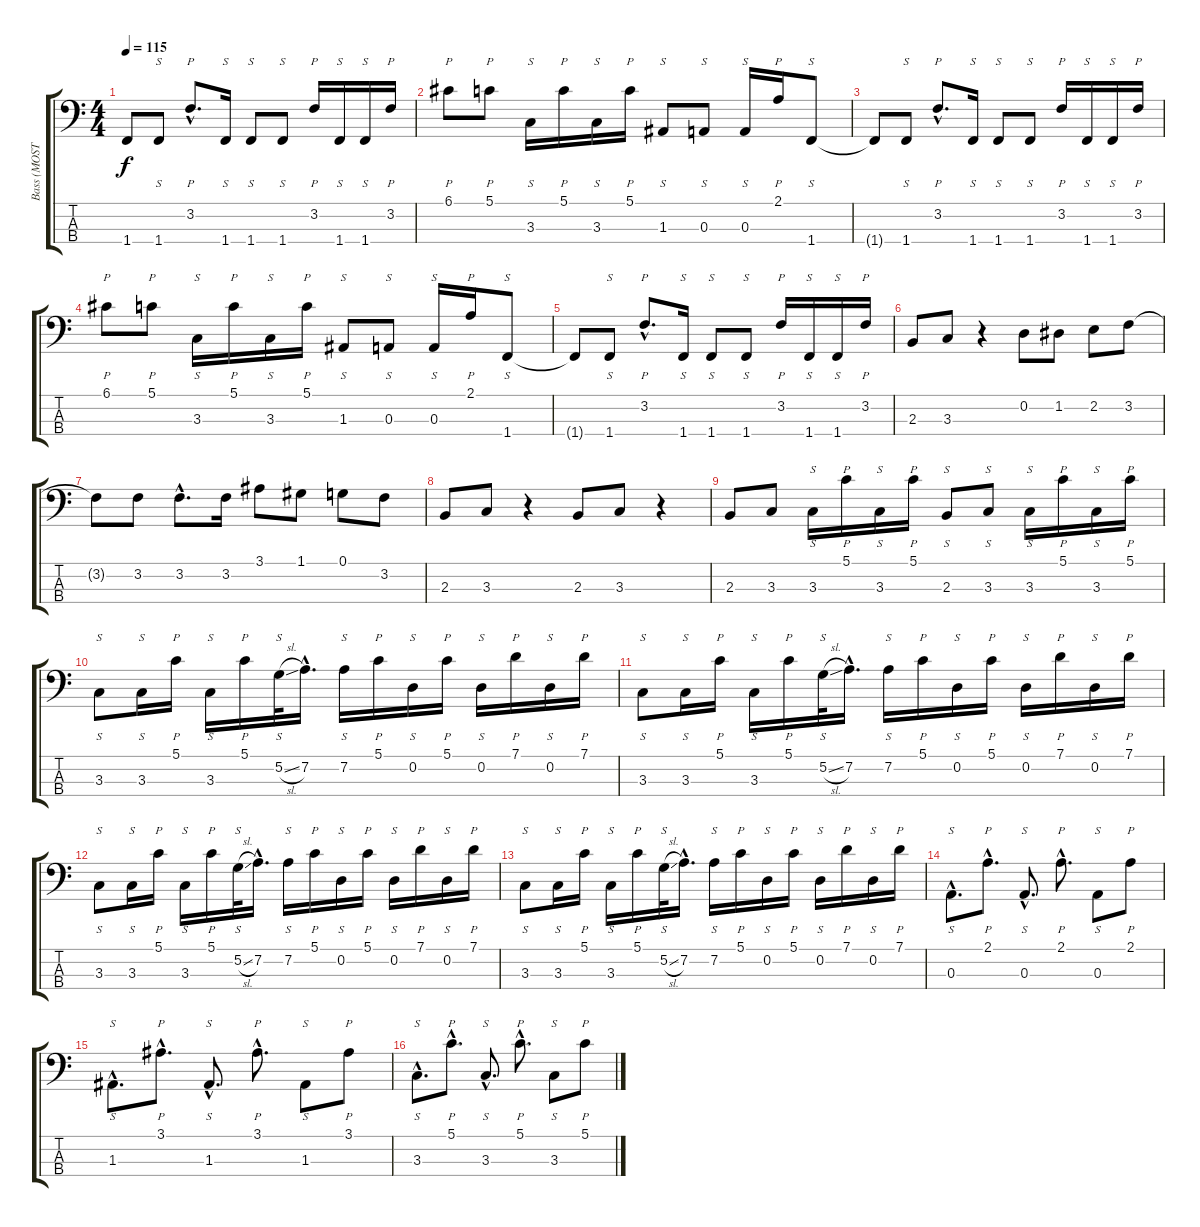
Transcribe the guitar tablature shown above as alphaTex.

\track ("Bass (MOSTA)" "Bass (MOST") {instrument electricbassfinger}
\staff {score tabs}
\tuning (G2 D2 A1 E1) {hide}
\ts (4 4)
\tempo 115
\clef f4
\ks c
1.4{t}.8{dy f} 1.4.8{s} 3.2{hac}.8{p d} 1.4.16{s} 1.4.8{s} 1.4.8{s} 3.2.16{p} 1.4.16{s} 1.4.16{s} 3.2.16{p} |
6.1.8{p} 5.1.8{p} 3.3.16{s} 5.1.16{p} 3.3.16{s} 5.1.16{p} 1.3.8{s} 0.3.8{s} 0.3.16{s} 2.1.16{p} 1.4.8{s} |
1.4{t}.8 1.4.8{s} 3.2{hac}.8{p d} 1.4.16{s} 1.4.8{s} 1.4.8{s} 3.2.16{p} 1.4.16{s} 1.4.16{s} 3.2.16{p} |
6.1.8{p} 5.1.8{p} 3.3.16{s} 5.1.16{p} 3.3.16{s} 5.1.16{p} 1.3.8{s} 0.3.8{s} 0.3.16{s} 2.1.16{p} 1.4.8{s} |
1.4{t}.8 1.4.8{s} 3.2{hac}.8{p d} 1.4.16{s} 1.4.8{s} 1.4.8{s} 3.2.16{p} 1.4.16{s} 1.4.16{s} 3.2.16{p} |
2.3.8 3.3.8 r.4 0.2.8 1.2.8 2.2.8 3.2.8 |
3.2{t}.8 3.2.8 3.2{hac}.8{d} 3.2.16 3.1.8 1.1.8 0.1.8 3.2.8 |
2.3.8 3.3.8 r.4 2.3.8 3.3.8 r.4 |
2.3.8 3.3.8 3.3.16{s} 5.1.16{p} 3.3.16{s} 5.1.16{p} 2.3.8{s} 3.3.8{s} 3.3.16{s} 5.1.16{p} 3.3.16{s} 5.1.16{p} |
3.3.8{s} 3.3.16{s} 5.1.16{p} 3.3.16{s} 5.1.16{p} 5.2{sl}.32{s} 7.2{hac}.16{d} 7.2.16{s} 5.1.16{p} 0.2.16{s} 5.1.16{p} 0.2.16{s} 7.1.16{p} 0.2.16{s} 7.1.16{p} |
3.3.8{s} 3.3.16{s} 5.1.16{p} 3.3.16{s} 5.1.16{p} 5.2{sl}.32{s} 7.2{hac}.16{d} 7.2.16{s} 5.1.16{p} 0.2.16{s} 5.1.16{p} 0.2.16{s} 7.1.16{p} 0.2.16{s} 7.1.16{p} |
3.3.8{s} 3.3.16{s} 5.1.16{p} 3.3.16{s} 5.1.16{p} 5.2{sl}.32{s} 7.2{hac}.16{d} 7.2.16{s} 5.1.16{p} 0.2.16{s} 5.1.16{p} 0.2.16{s} 7.1.16{p} 0.2.16{s} 7.1.16{p} |
3.3.8{s} 3.3.16{s} 5.1.16{p} 3.3.16{s} 5.1.16{p} 5.2{sl}.32{s} 7.2{hac}.16{d} 7.2.16{s} 5.1.16{p} 0.2.16{s} 5.1.16{p} 0.2.16{s} 7.1.16{p} 0.2.16{s} 7.1.16{p} |
0.3{hac}.8{s d} 2.1{hac}.8{p d} 0.3{hac}.8{s d} 2.1{hac}.8{p d} 0.3.8{s} 2.1.8{p} |
1.3{hac}.8{s d} 3.1{hac}.8{p d} 1.3{hac}.8{s d} 3.1{hac}.8{p d} 1.3.8{s} 3.1.8{p} |
3.3{hac}.8{s d} 5.1{hac}.8{p d} 3.3{hac}.8{s d} 5.1{hac}.8{p d} 3.3.8{s} 5.1.8{p}
